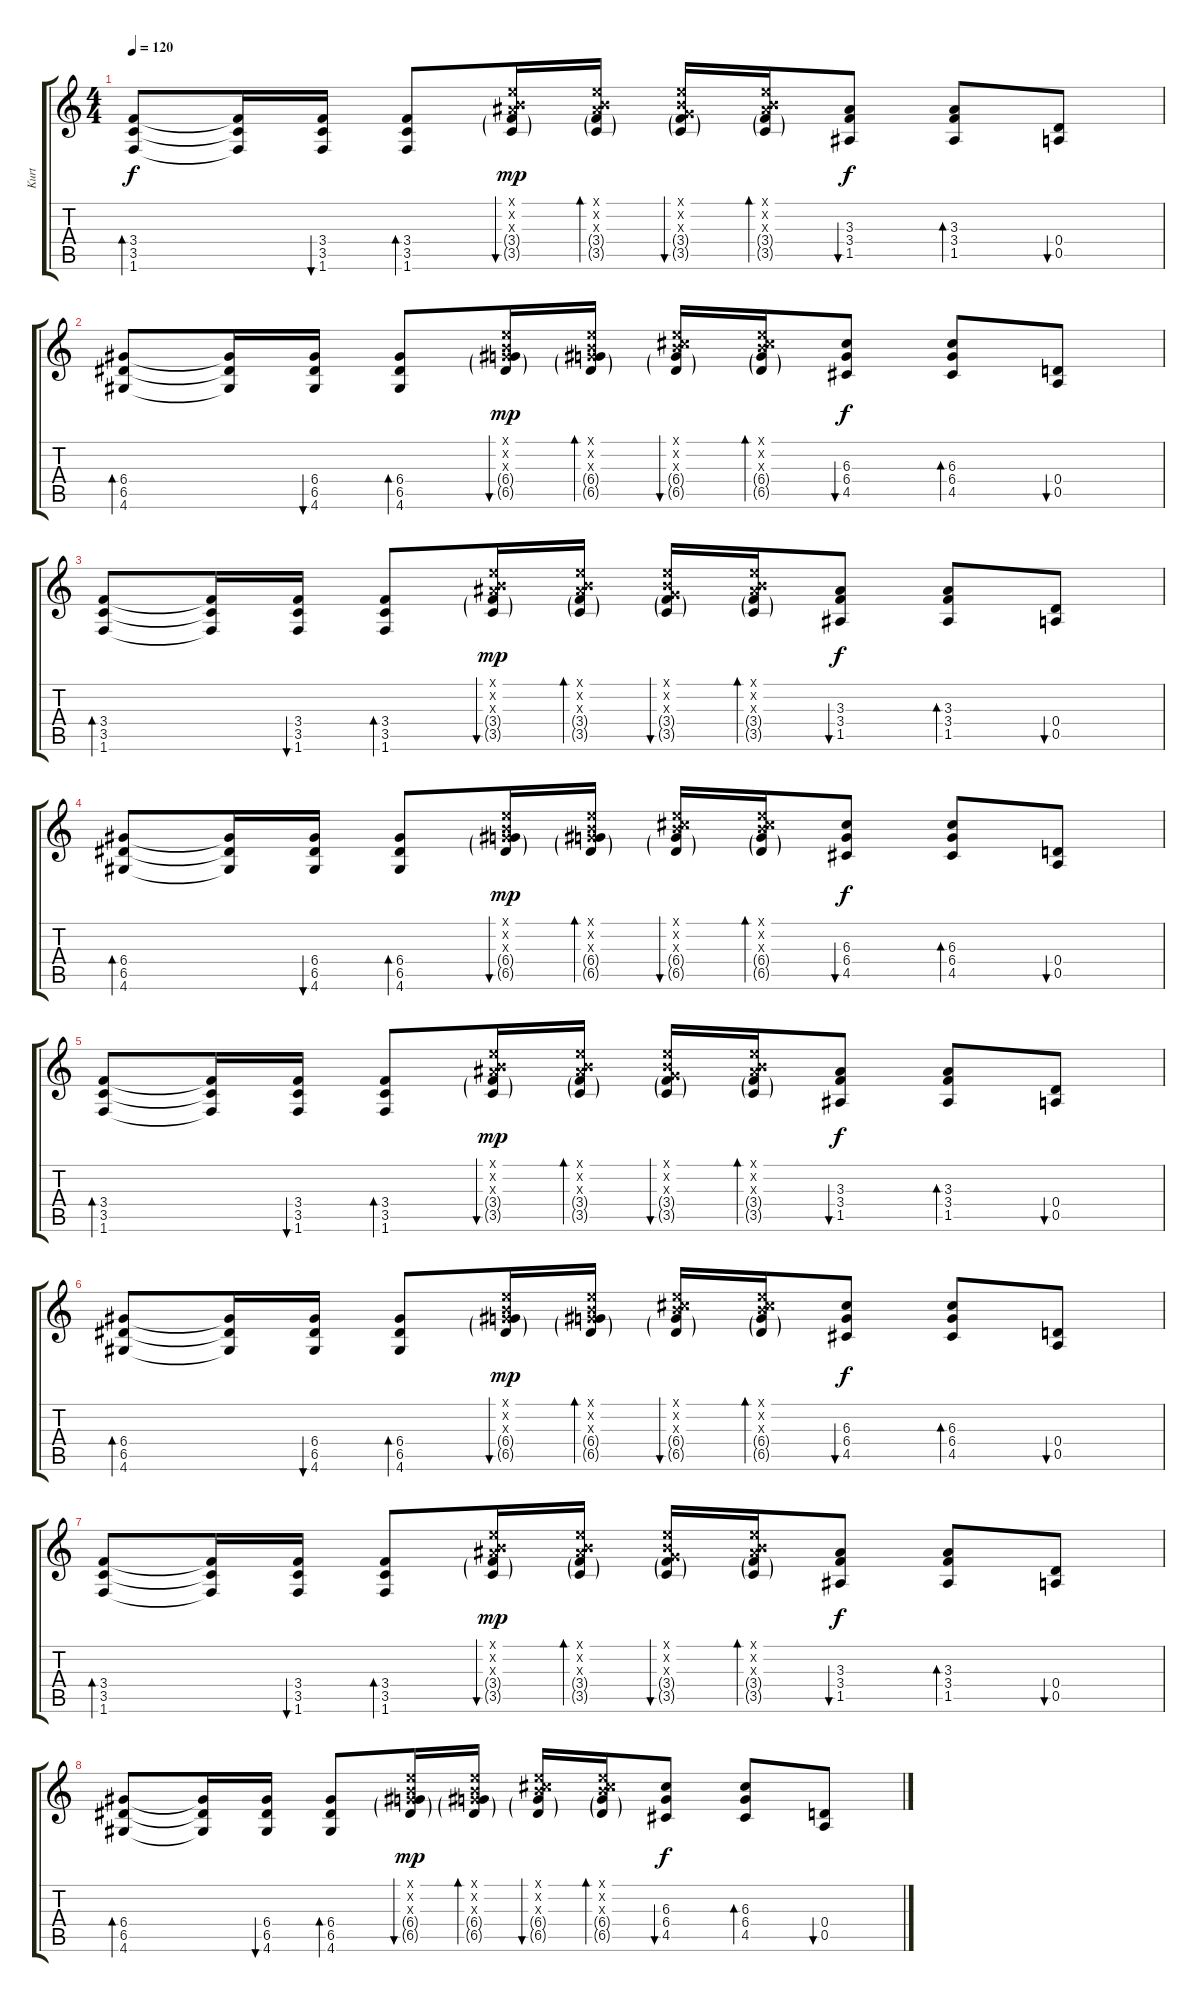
\track ("Kurt" "Kurt") {instrument electricguitarclean}
\staff {score tabs}
\tuning (E4 B3 G3 D3 A2 E2) {hide}
\ts (4 4)
\tempo 120
\clef g2
\ks c
(3.4 3.5 1.6).8{bd 30 dy f} (3.4{t} 3.5{t} 1.6{t}).16 (3.4 3.5 1.6).16{bu 30} (3.4 3.5 1.6).8{bd 30} (0.1{x} 0.2{x} 3.3{x} 3.4{g} 3.5{g}).16{bu 30 dy mp} (0.1{x} 0.2{x} 3.3{x} 3.4{g} 3.5{g}).16{bd 30} (0.1{x} 0.2{x} 0.3{x} 3.4{g} 3.5{g}).16{bu 30} (0.1{x} 0.2{x} 3.3{x} 3.4{g} 3.5{g}).16{bd 30} (3.3 3.4 1.5).8{bu 30 dy f} (3.3 3.4 1.5).8{bd 30} (0.4 0.5).8{bu 120} |
(6.4 6.5 4.6).8{bd 30} (6.4{t} 6.5{t} 4.6{t}).16 (6.4 6.5 4.6).16{bu 30} (6.4 6.5 4.6).8{bd 30} (0.1{x} 0.2{x} 0.3{x} 6.4{g} 6.5{g}).16{bu 30 dy mp} (0.1{x} 0.2{x} 0.3{x} 6.4{g} 6.5{g}).16{bd 30} (0.1{x} 0.2{x} 6.3{x} 6.4{g} 6.5{g}).16{bu 30} (0.1{x} 0.2{x} 6.3{x} 6.4{g} 6.5{g}).16{bd 30} (6.3 6.4 4.5).8{bu 30 dy f} (6.3 6.4 4.5).8{bd 30} (0.4 0.5).8{bu 120} |
(3.4 3.5 1.6).8{bd 30} (3.4{t} 3.5{t} 1.6{t}).16 (3.4 3.5 1.6).16{bu 30} (3.4 3.5 1.6).8{bd 30} (0.1{x} 0.2{x} 3.3{x} 3.4{g} 3.5{g}).16{bu 30 dy mp} (0.1{x} 0.2{x} 3.3{x} 3.4{g} 3.5{g}).16{bd 30} (0.1{x} 0.2{x} 0.3{x} 3.4{g} 3.5{g}).16{bu 30} (0.1{x} 0.2{x} 3.3{x} 3.4{g} 3.5{g}).16{bd 30} (3.3 3.4 1.5).8{bu 30 dy f} (3.3 3.4 1.5).8{bd 30} (0.4 0.5).8{bu 120} |
(6.4 6.5 4.6).8{bd 30} (6.4{t} 6.5{t} 4.6{t}).16 (6.4 6.5 4.6).16{bu 30} (6.4 6.5 4.6).8{bd 30} (0.1{x} 0.2{x} 0.3{x} 6.4{g} 6.5{g}).16{bu 30 dy mp} (0.1{x} 0.2{x} 0.3{x} 6.4{g} 6.5{g}).16{bd 30} (0.1{x} 0.2{x} 6.3{x} 6.4{g} 6.5{g}).16{bu 30} (0.1{x} 0.2{x} 6.3{x} 6.4{g} 6.5{g}).16{bd 30} (6.3 6.4 4.5).8{bu 30 dy f} (6.3 6.4 4.5).8{bd 30} (0.4 0.5).8{bu 120} |
(3.4 3.5 1.6).8{bd 30} (3.4{t} 3.5{t} 1.6{t}).16 (3.4 3.5 1.6).16{bu 30} (3.4 3.5 1.6).8{bd 30} (0.1{x} 0.2{x} 3.3{x} 3.4{g} 3.5{g}).16{bu 30 dy mp} (0.1{x} 0.2{x} 3.3{x} 3.4{g} 3.5{g}).16{bd 30} (0.1{x} 0.2{x} 0.3{x} 3.4{g} 3.5{g}).16{bu 30} (0.1{x} 0.2{x} 3.3{x} 3.4{g} 3.5{g}).16{bd 30} (3.3 3.4 1.5).8{bu 30 dy f} (3.3 3.4 1.5).8{bd 30} (0.4 0.5).8{bu 120} |
(6.4 6.5 4.6).8{bd 30} (6.4{t} 6.5{t} 4.6{t}).16 (6.4 6.5 4.6).16{bu 30} (6.4 6.5 4.6).8{bd 30} (0.1{x} 0.2{x} 0.3{x} 6.4{g} 6.5{g}).16{bu 30 dy mp} (0.1{x} 0.2{x} 0.3{x} 6.4{g} 6.5{g}).16{bd 30} (0.1{x} 0.2{x} 6.3{x} 6.4{g} 6.5{g}).16{bu 30} (0.1{x} 0.2{x} 6.3{x} 6.4{g} 6.5{g}).16{bd 30} (6.3 6.4 4.5).8{bu 30 dy f} (6.3 6.4 4.5).8{bd 30} (0.4 0.5).8{bu 120} |
(3.4 3.5 1.6).8{bd 30} (3.4{t} 3.5{t} 1.6{t}).16 (3.4 3.5 1.6).16{bu 30} (3.4 3.5 1.6).8{bd 30} (0.1{x} 0.2{x} 3.3{x} 3.4{g} 3.5{g}).16{bu 30 dy mp} (0.1{x} 0.2{x} 3.3{x} 3.4{g} 3.5{g}).16{bd 30} (0.1{x} 0.2{x} 0.3{x} 3.4{g} 3.5{g}).16{bu 30} (0.1{x} 0.2{x} 3.3{x} 3.4{g} 3.5{g}).16{bd 30} (3.3 3.4 1.5).8{bu 30 dy f} (3.3 3.4 1.5).8{bd 30} (0.4 0.5).8{bu 120} |
(6.4 6.5 4.6).8{bd 30} (6.4{t} 6.5{t} 4.6{t}).16 (6.4 6.5 4.6).16{bu 30} (6.4 6.5 4.6).8{bd 30} (0.1{x} 0.2{x} 0.3{x} 6.4{g} 6.5{g}).16{bu 30 dy mp} (0.1{x} 0.2{x} 0.3{x} 6.4{g} 6.5{g}).16{bd 30} (0.1{x} 0.2{x} 6.3{x} 6.4{g} 6.5{g}).16{bu 30} (0.1{x} 0.2{x} 6.3{x} 6.4{g} 6.5{g}).16{bd 30} (6.3 6.4 4.5).8{bu 30 dy f} (6.3 6.4 4.5).8{bd 30} (0.4 0.5).8{bu 120}
